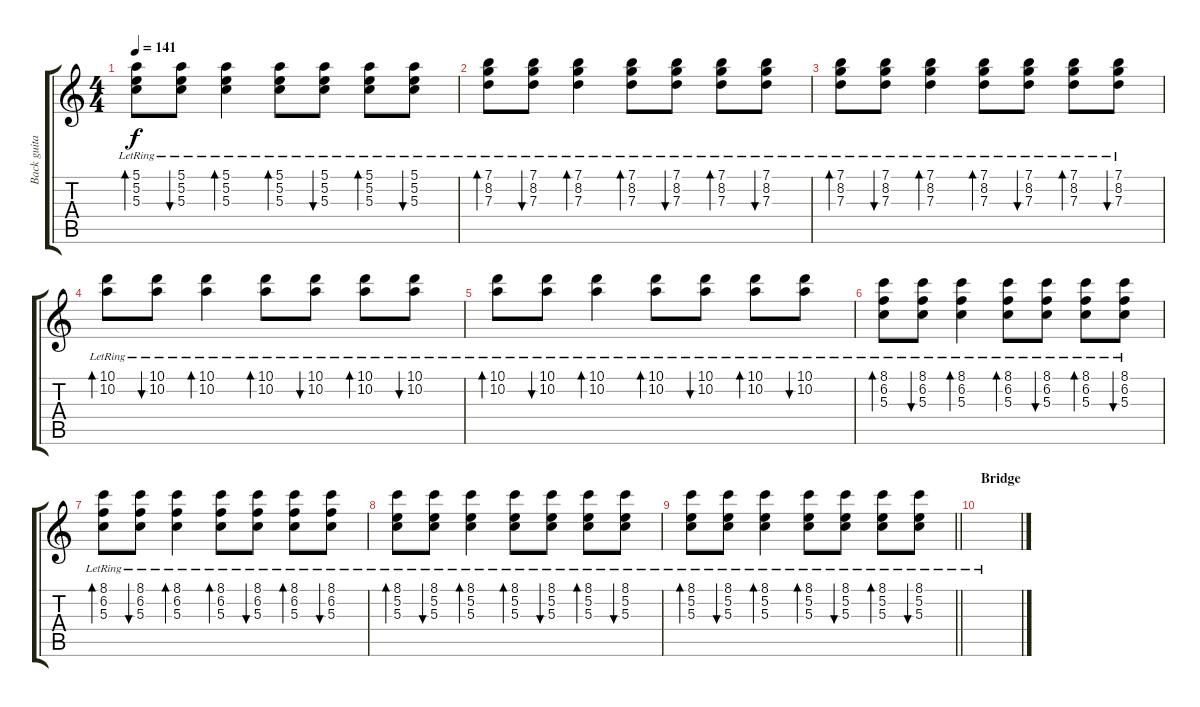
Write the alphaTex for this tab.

\track ("Back guitar" "Back guita") {instrument electricguitarclean}
\staff {score tabs}
\tuning (E4 B3 G3 D3 A2 E2) {hide}
\ts (4 4)
\tempo 141
\clef g2
\ks c
(5.1{lr} 5.2{lr} 5.3{lr}).8{bd 60 dy f} (5.1{lr} 5.2{lr} 5.3{lr}).8{bu 60} (5.1{lr} 5.2{lr} 5.3{lr}).4{bd 60} (5.1{lr} 5.2{lr} 5.3{lr}).8{bd 60} (5.1{lr} 5.2{lr} 5.3{lr}).8{bu 60} (5.1{lr} 5.2{lr} 5.3{lr}).8{bd 60} (5.1{lr} 5.2{lr} 5.3{lr}).8{bu 60} |
(7.1{lr} 8.2{lr} 7.3{lr}).8{bd 60} (7.1{lr} 8.2{lr} 7.3{lr}).8{bu 60} (7.1{lr} 8.2{lr} 7.3{lr}).4{bd 60} (7.1{lr} 8.2{lr} 7.3{lr}).8{bd 60} (7.1{lr} 8.2{lr} 7.3{lr}).8{bu 60} (7.1{lr} 8.2{lr} 7.3{lr}).8{bd 60} (7.1{lr} 8.2{lr} 7.3{lr}).8{bu 60} |
(7.1{lr} 8.2{lr} 7.3{lr}).8{bd 60} (7.1{lr} 8.2{lr} 7.3{lr}).8{bu 60} (7.1{lr} 8.2{lr} 7.3{lr}).4{bd 60} (7.1{lr} 8.2{lr} 7.3).8{bd 60} (7.1{lr} 8.2{lr} 7.3).8{bu 60} (7.1{lr} 8.2{lr} 7.3).8{bd 60} (7.1{lr} 8.2{lr} 7.3).8{bu 60} |
(10.1{lr} 10.2{lr}).8{bd 60} (10.1{lr} 10.2{lr}).8{bu 60} (10.1{lr} 10.2{lr}).4{bd 60} (10.1{lr} 10.2{lr}).8{bd 60} (10.1{lr} 10.2{lr}).8{bu 60} (10.1{lr} 10.2{lr}).8{bd 60} (10.1{lr} 10.2{lr}).8{bu 60} |
(10.1{lr} 10.2{lr}).8{bd 60} (10.1{lr} 10.2{lr}).8{bu 60} (10.1{lr} 10.2{lr}).4{bd 60} (10.1{lr} 10.2{lr}).8{bd 60} (10.1{lr} 10.2{lr}).8{bu 60} (10.1{lr} 10.2{lr}).8{bd 60} (10.1{lr} 10.2{lr}).8{bu 60} |
(8.1{lr} 6.2{lr} 5.3{lr}).8{bd 60} (8.1{lr} 6.2{lr} 5.3{lr}).8{bu 60} (8.1{lr} 6.2{lr} 5.3{lr}).4{bd 60} (8.1{lr} 6.2{lr} 5.3{lr}).8{bd 60} (8.1{lr} 6.2{lr} 5.3{lr}).8{bu 60} (8.1{lr} 6.2{lr} 5.3{lr}).8{bd 60} (8.1{lr} 6.2{lr} 5.3{lr}).8{bu 60} |
(8.1{lr} 6.2{lr} 5.3{lr}).8{bd 60} (8.1{lr} 6.2{lr} 5.3{lr}).8{bu 60} (8.1{lr} 6.2{lr} 5.3{lr}).4{bd 60} (8.1{lr} 6.2{lr} 5.3{lr}).8{bd 60} (8.1{lr} 6.2{lr} 5.3{lr}).8{bu 60} (8.1{lr} 6.2{lr} 5.3{lr}).8{bd 60} (8.1{lr} 6.2{lr} 5.3{lr}).8{bu 60} |
(8.1{lr} 5.2{lr} 5.3{lr}).8{bd 60} (8.1{lr} 5.2{lr} 5.3{lr}).8{bu 60} (8.1{lr} 5.2{lr} 5.3{lr}).4{bd 60} (8.1{lr} 5.2{lr} 5.3{lr}).8{bd 60} (8.1{lr} 5.2{lr} 5.3{lr}).8{bu 60} (8.1{lr} 5.2{lr} 5.3{lr}).8{bd 60} (8.1{lr} 5.2{lr} 5.3{lr}).8{bu 60} |
\barLineRight lightlight
(8.1{lr} 5.2{lr} 5.3{lr}).8{bd 60} (8.1{lr} 5.2{lr} 5.3{lr}).8{bu 60} (8.1{lr} 5.2{lr} 5.3{lr}).4{bd 60} (8.1{lr} 5.2{lr} 5.3{lr}).8{bd 60} (8.1{lr} 5.2{lr} 5.3{lr}).8{bu 60} (8.1{lr} 5.2{lr} 5.3{lr}).8{bd 60} (8.1{lr} 5.2{lr} 5.3{lr}).8{bu 60} |
\section ("" "Bridge")
